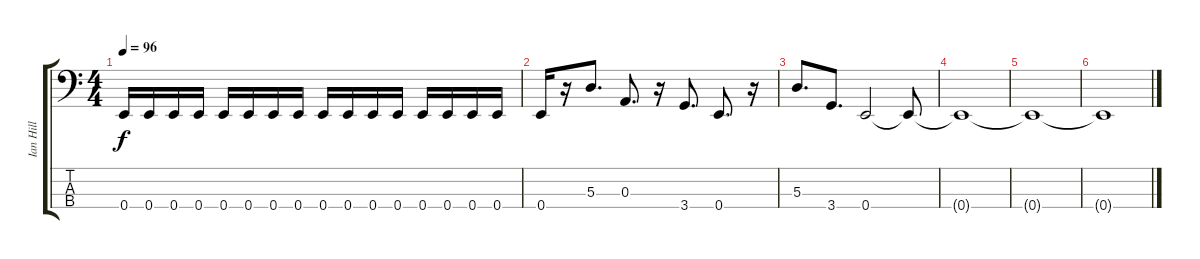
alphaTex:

\track ("Ian Hill" "Ian Hill") {instrument electricbasspick}
\staff {score tabs}
\tuning (G2 D2 A1 E1) {hide}
\ts (4 4)
\tempo 96
\clef f4
\ks c
0.4.16{dy f} 0.4.16 0.4.16 0.4.16 0.4.16 0.4.16 0.4.16 0.4.16 0.4.16 0.4.16 0.4.16 0.4.16 0.4.16 0.4.16 0.4.16 0.4.16 |
0.4.16 r.16 5.3.8{d} 0.3.8{d} r.16 3.4.8{d} 0.4.8{d} r.16 |
5.3.8{d} 3.4.8{d} 0.4.2 0.4{t}.8 |
0.4{t}.1 |
0.4{t}.1 |
0.4{t}.1
